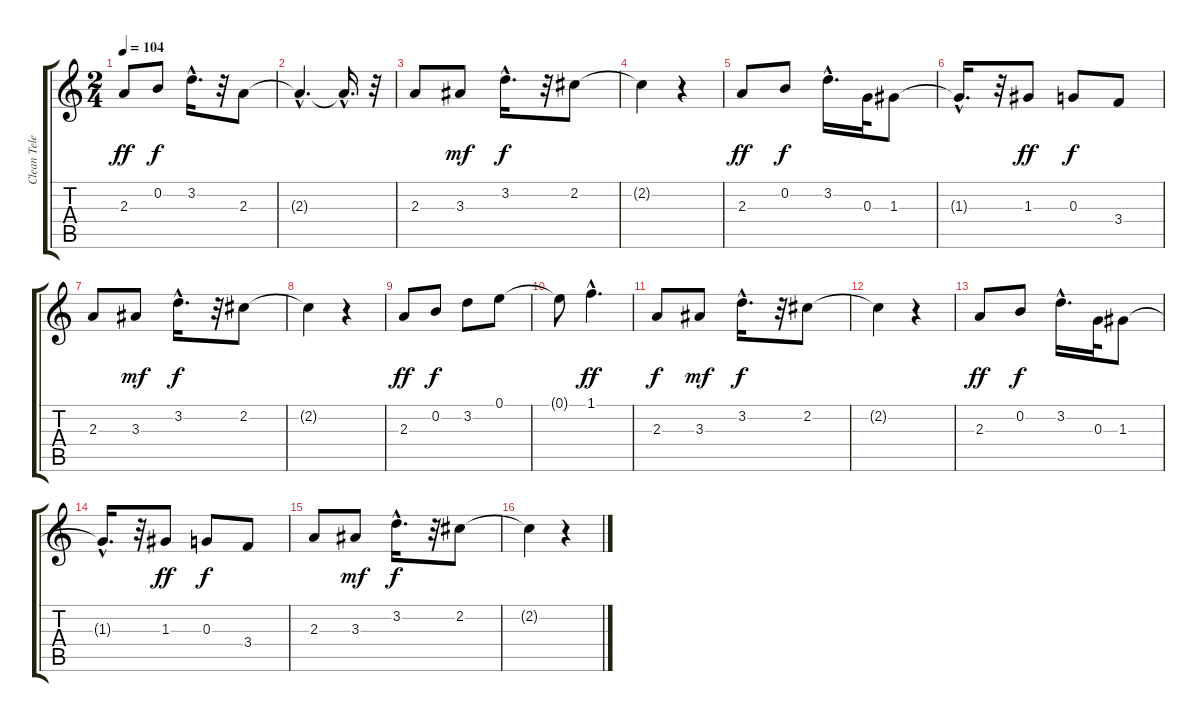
\track ("Clean Telecaster" "Clean Tele") {instrument electricguitarclean}
\staff {score tabs}
\tuning (E4 B3 G3 D3 A2 E2) {hide}
\ts (2 4)
\tempo 104
\clef g2
\ks c
2.3.8{dy ff} 0.2.8{dy f} 3.2{hac}.16{d} r.32 2.3.8 |
2.3{hac t}.4{d} 2.3{hac t}.16{d} r.32 |
2.3.8 3.3.8{dy mf} 3.2{hac}.16{d dy f} r.32 2.2.8 |
2.2{t}.4 r.4 |
2.3.8{dy ff} 0.2.8{dy f} 3.2{hac}.16{d} 0.3.32 1.3.8 |
1.3{hac t}.16{d} r.32 1.3.8{dy ff} 0.3.8{dy f} 3.4.8 |
2.3.8 3.3.8{dy mf} 3.2{hac}.16{d dy f} r.32 2.2.8 |
2.2{t}.4 r.4 |
2.3.8{dy ff} 0.2.8{dy f} 3.2.8 0.1.8 |
0.1{t}.8 1.1{hac}.4{d dy ff} |
2.3.8{dy f} 3.3.8{dy mf} 3.2{hac}.16{d dy f} r.32 2.2.8 |
2.2{t}.4 r.4 |
2.3.8{dy ff} 0.2.8{dy f} 3.2{hac}.16{d} 0.3.32 1.3.8 |
1.3{hac t}.16{d} r.32 1.3.8{dy ff} 0.3.8{dy f} 3.4.8 |
2.3.8 3.3.8{dy mf} 3.2{hac}.16{d dy f} r.32 2.2.8 |
2.2{t}.4 r.4
